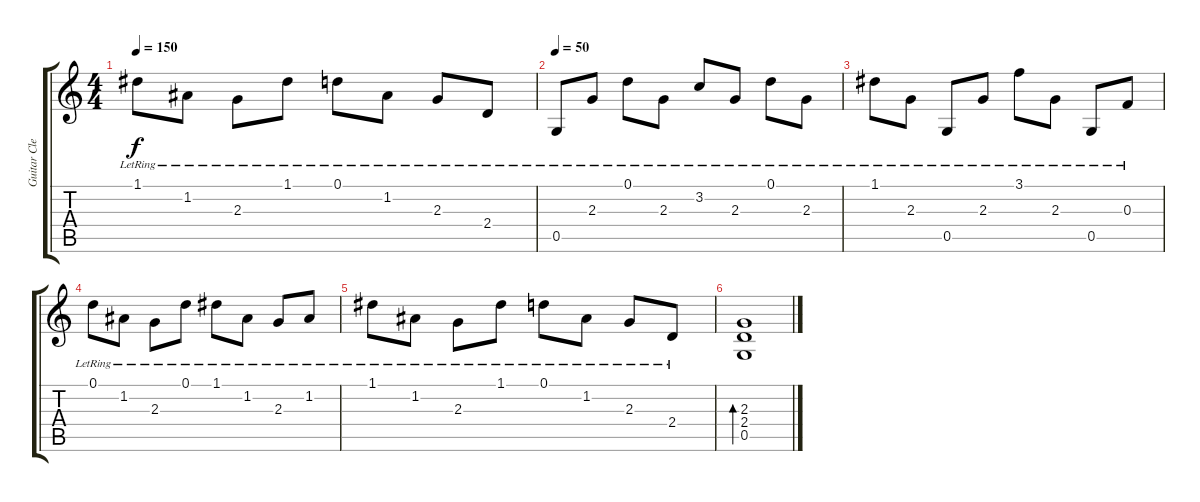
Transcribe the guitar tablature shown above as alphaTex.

\track ("Guitar Clean 1 " "Guitar Cle") {instrument acousticguitarnylon}
\staff {score tabs}
\tuning (D4 A3 F3 C3 G2 C2) {hide}
\ts (4 4)
\tempo 150
\clef g2
\ks c
1.1{lr}.8{dy f} 1.2{lr}.8 2.3{lr}.8 1.1{lr}.8 0.1{lr}.8 1.2{lr}.8 2.3{lr}.8 2.4{lr}.8 |
\tempo 50
0.5{lr}.8 2.3{lr}.8 0.1{lr}.8 2.3{lr}.8 3.2{lr}.8 2.3{lr}.8 0.1{lr}.8 2.3{lr}.8 |
1.1{lr}.8 2.3{lr}.8 0.5{lr}.8 2.3{lr}.8 3.1{lr}.8 2.3{lr}.8 0.5{lr}.8 0.3{lr}.8 |
0.1{lr}.8 1.2{lr}.8 2.3{lr}.8 0.1{lr}.8 1.1{lr}.8 1.2{lr}.8 2.3{lr}.8 1.2{lr}.8 |
1.1{lr}.8 1.2{lr}.8 2.3{lr}.8 1.1{lr}.8 0.1{lr}.8 1.2{lr}.8 2.3{lr}.8 2.4{lr}.8 |
(2.3 2.4 0.5).1{bd 480}
